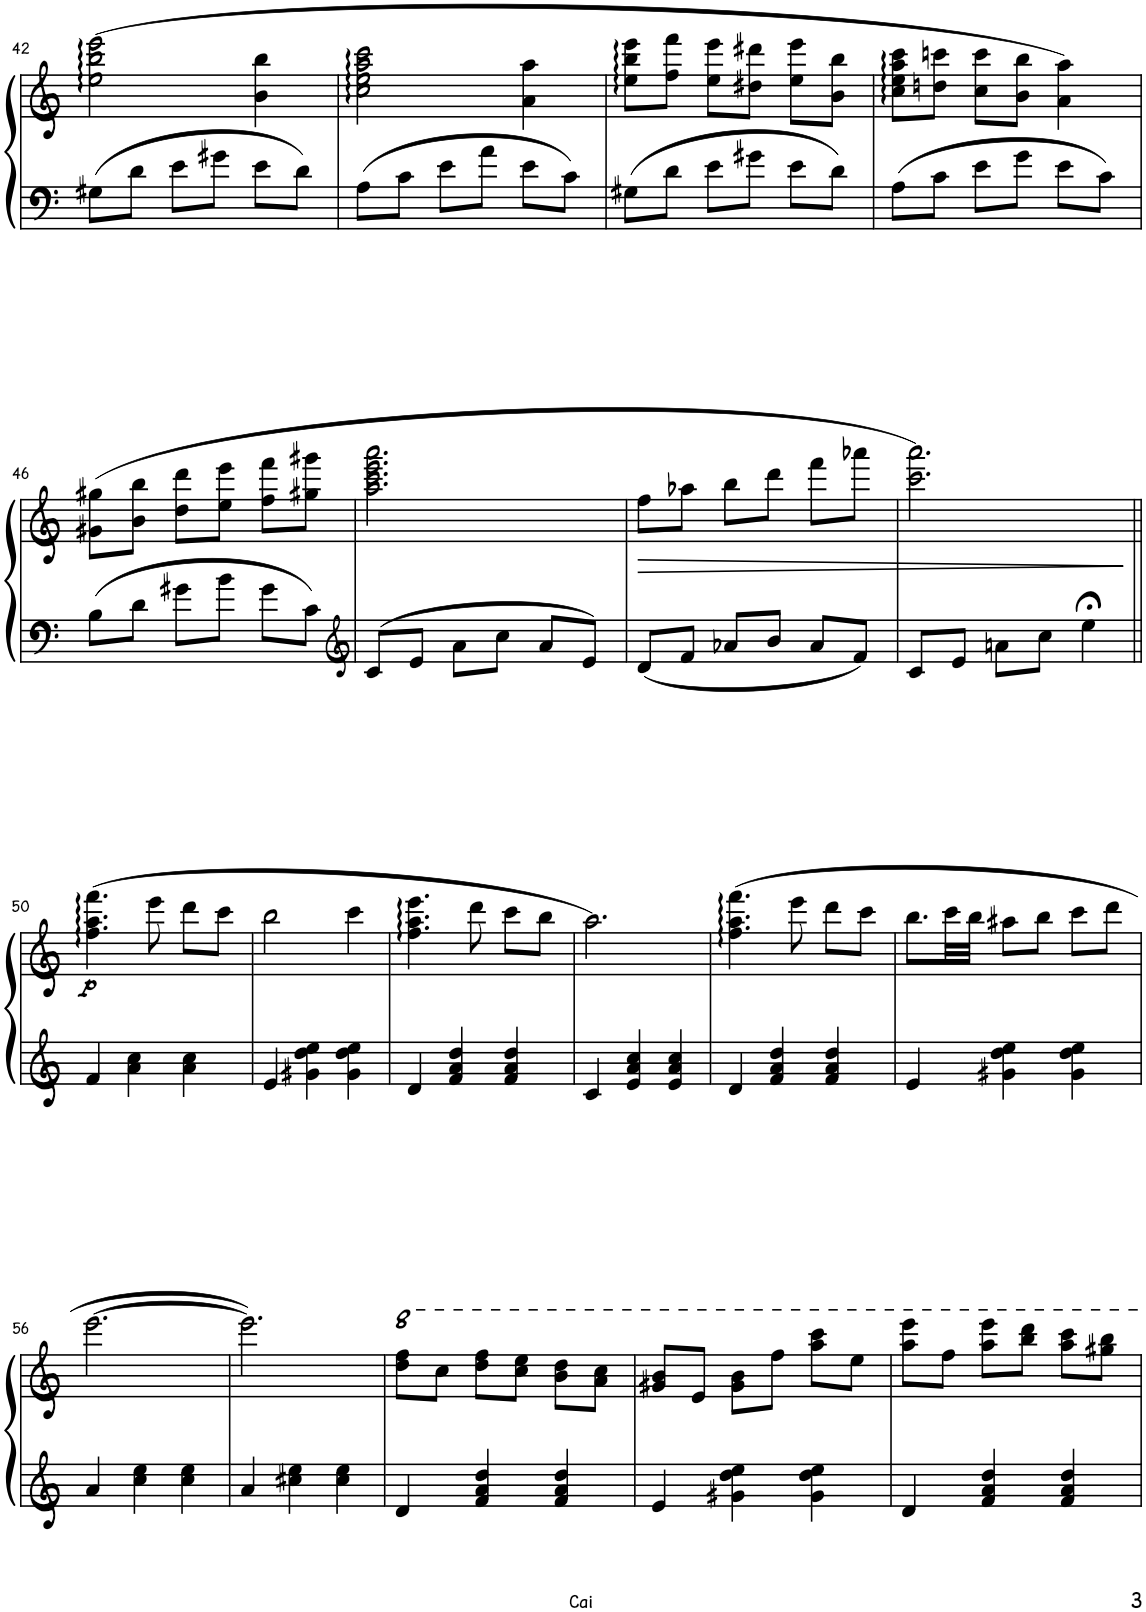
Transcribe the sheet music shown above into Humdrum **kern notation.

**kern	**kern	**dynam
*part1	*part1	*part1
*staff2	*staff1	*staff1/2
*I"钢琴	*	*
!!LO:PB:g=z
*clefF4	*clefG2	*
*k[]	*k[]	*
*M3/4	*M3/4	*
=42	=42	=42
8G#X\L	(2ee\ 2bb\ 2eee\	.
8d\J	.	.
8e\L	.	.
8g#X\J	.	.
8e\L	4b\ 4bb\	.
8d\J	.	.
=43	=43	=43
8A\L	2cc\ 2ee\ 2aa\ 2ccc\	.
8c\J	.	.
8e\L	.	.
8a\J	.	.
8e\L	4a\ 4aa\	.
8c\J	.	.
=44	=44	=44
8G#X\L	8ee\ 8bb\ 8eee\L	.
8d\J	8ff\ 8fff\J	.
8e\L	8ee\ 8eee\L	.
8g#X\J	8dd#X\ 8ddd#X\J	.
8e\L	8ee\ 8eee\L	.
8d\J	8b\ 8bb\J	.
=45	=45	=45
8A\L	8cc\ 8ee\ 8aa\ 8ccc\L	.
8c\J	8ddn\ 8cccn\J	.
8e\L	8cc\ 8ccc\L	.
8g\J	8b\ 8bb\J	.
8e\L	4a\ 4aa\)	.
8c\J	.	.
!!LO:LB:g=z
=46	=46	=46
8B\L	(8g#X\ 8gg#X\L	.
8d\J	8b\ 8bb\J	.
8g#X\L	8dd\ 8ddd\L	.
8b\J	8ee\ 8eee\J	.
8g#\L	8ff\ 8fff\L	.
8c\J	8gg#X\ 8ggg#X\J	.
=47	=47	=47
*clefG2	*	*
8c/L	2.aa\ 2.ccc\ 2.eee\ 2.aaa\	.
8e/J	.	.
8a\L	.	.
8cc\J	.	.
8a/L	.	.
8e/J	.	.
=48	=48	=48
!	!	!LO:HP:b
8d/L	8ff\L	>
8f/J	8aa-X\J	.
8a-X/L	8bb\L	.
8b/J	8ddd\J	.
8a-/L	8fff\L	.
8f/J	8aaa-X\J	.
=49	=49	=49
8c/L	2.ccc\ 2.aaa\)	.
8e/J	.	.
8an\L	.	.
8cc\J	.	.
4ee;<\	.	.
.	.	]
!!LO:LB:g=z
=50||	=50||	=50||
*	*^	*
4f/	(4.ff\ 4.aa\ 4.fff\	8ryy	.
!	!	!	!LO:DY:b
.	.	2ryy	p
4a\ 4cc\	.	.	.
.	8eee\	.	.
4a\ 4cc\	8ddd\L	.	.
.	8ccc\J	8ryy	.
*	*v	*v	*
=51	=51	=51
4e/	2bb\	.
4g#X\ 4dd\ 4ee\	.	.
4g#\ 4dd\ 4ee\	4ccc\	.
=52	=52	=52
4d/	4.ff\ 4.aa\ 4.eee\	.
4f/ 4a/ 4dd/	.	.
.	8ddd\	.
4f/ 4a/ 4dd/	8ccc\L	.
.	8bb\J	.
=53	=53	=53
4c/	2.aa\)	.
4e/ 4a/ 4cc/	.	.
4e/ 4a/ 4cc/	.	.
=54	=54	=54
4d/	(4.ff\ 4.aa\ 4.fff\	.
4f/ 4a/ 4dd/	.	.
.	8eee\	.
4f/ 4a/ 4dd/	8ddd\L	.
.	8ccc\J	.
=55	=55	=55
4e/	8.bb\L	.
.	32ccc\LL	.
.	32bb\JJJ	.
4g#X\ 4dd\ 4ee\	8aa#X\L	.
.	8bb\J	.
4g#\ 4dd\ 4ee\	8ccc\L	.
.	8ddd\J	.
!!LO:LB:g=z
=56	=56	=56
4a/	[2.eee\	.
4cc\ 4ee\	.	.
4cc\ 4ee\	.	.
=57	=57	=57
4a/	2.eee\])	.
4cc#X\ 4ee\	.	.
4cc#\ 4ee\	.	.
=58	=58	=58
4d/	8ddd\ 8fff\L	.
.	8ccc\J	.
4f/ 4a/ 4dd/	8ddd\ 8fff\L	.
.	8ccc\ 8eee\J	.
4f/ 4a/ 4dd/	8bb\ 8ddd\L	.
.	8aa\ 8ccc\J	.
=59	=59	=59
4e/	8gg#X/ 8bb/L	.
.	8ee/J	.
4g#X\ 4dd\ 4ee\	8gg#\ 8bb\L	.
.	8fff\J	.
4g#\ 4dd\ 4ee\	8aaa\ 8cccc\L	.
.	8eee\J	.
=60	=60	=60
4d/	8aaa\ 8eeee\L	.
.	8fff\J	.
4f/ 4a/ 4dd/	8aaa\ 8eeee\L	.
.	8bbb\ 8dddd\J	.
4f/ 4a/ 4dd/	8aaa\ 8cccc\L	.
.	8ggg#X\ 8bbb\J	.
=	=	=
*-	*-	*-
